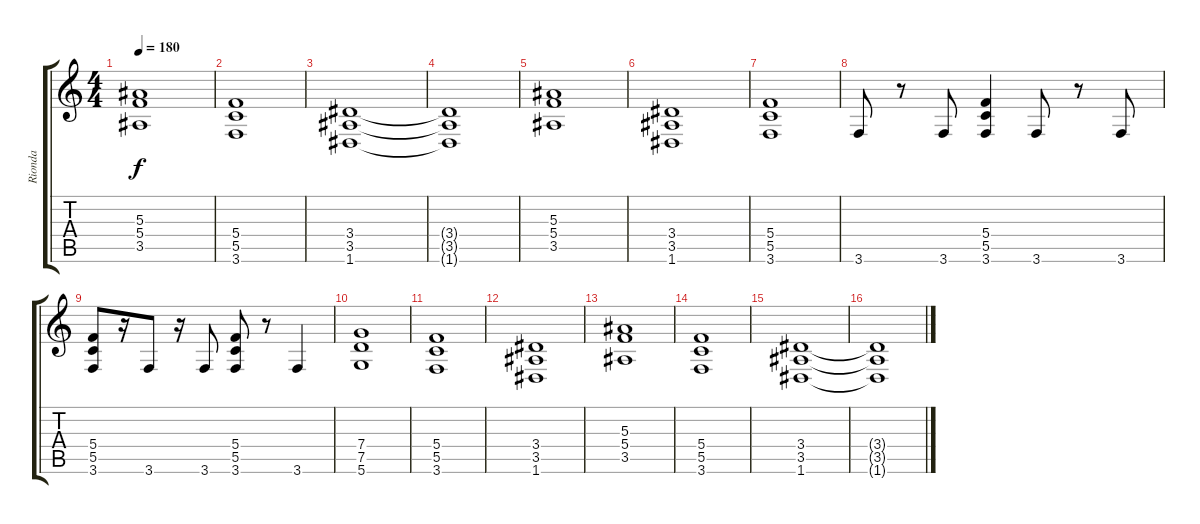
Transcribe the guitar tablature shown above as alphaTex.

\track ("Rionda" "Rionda") {instrument distortionguitar}
\staff {score tabs}
\tuning (D4 A3 F3 C3 G2 D2) {hide}
\ts (4 4)
\tempo 180
\clef g2
\ks c
(5.3 5.4 3.5).1{dy f} |
(5.4 5.5 3.6).1 |
(3.4 3.5 1.6).1 |
(3.4{t} 3.5{t} 1.6{t}).1 |
(5.3 5.4 3.5).1 |
(3.4 3.5 1.6).1 |
(5.4 5.5 3.6).1 |
3.6.8 r.8 3.6.8 (5.4 5.5 3.6).4 3.6.8 r.8 3.6.8 |
(5.4 5.5 3.6).8 r.16 3.6.8 r.16 3.6.8 (5.4 5.5 3.6).8 r.8 3.6.4 |
(7.4 7.5 5.6).1 |
(5.4 5.5 3.6).1 |
(3.4 3.5 1.6).1 |
(5.3 5.4 3.5).1 |
(5.4 5.5 3.6).1 |
(3.4 3.5 1.6).1 |
(3.4{t} 3.5{t} 1.6{t}).1
